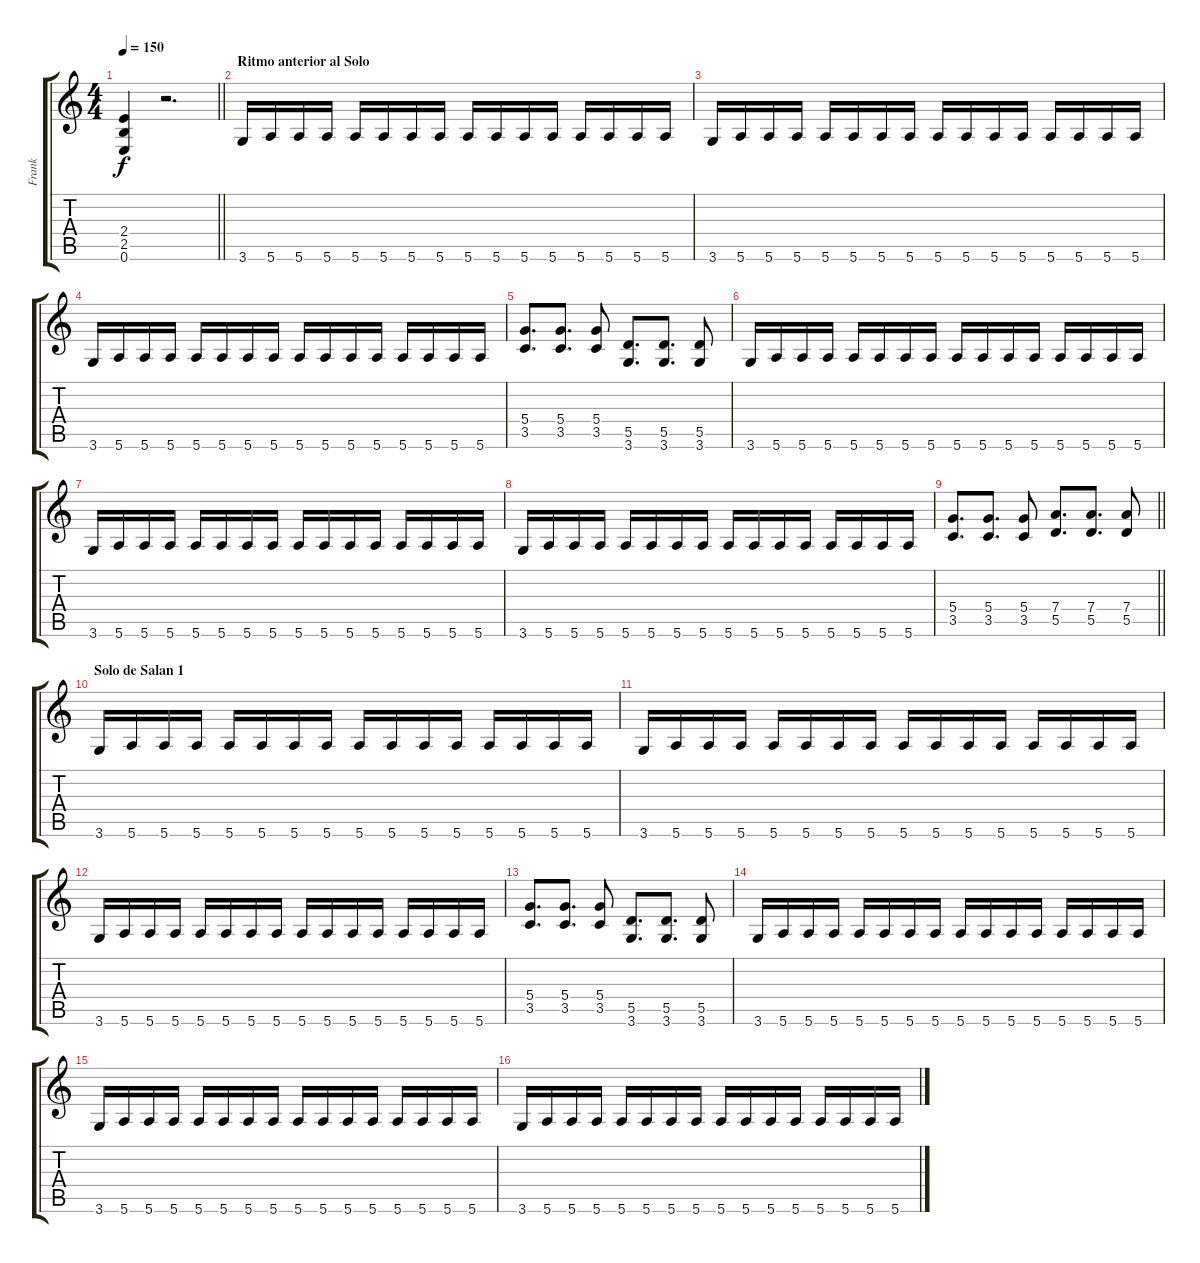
\track ("Frank" "Frank") {instrument acousticguitarsteel}
\staff {score tabs}
\tuning (E4 B3 G3 D3 A2 E2) {hide}
\ts (4 4)
\tempo 150
\clef g2
\barLineRight lightlight
\ks c
(2.4 2.5 0.6).4{dy f} r.2{d} |
\section ("" "Ritmo anterior al Solo")
3.6.16 5.6.16 5.6.16 5.6.16 5.6.16 5.6.16 5.6.16 5.6.16 5.6.16 5.6.16 5.6.16 5.6.16 5.6.16 5.6.16 5.6.16 5.6.16 |
3.6.16 5.6.16 5.6.16 5.6.16 5.6.16 5.6.16 5.6.16 5.6.16 5.6.16 5.6.16 5.6.16 5.6.16 5.6.16 5.6.16 5.6.16 5.6.16 |
3.6.16 5.6.16 5.6.16 5.6.16 5.6.16 5.6.16 5.6.16 5.6.16 5.6.16 5.6.16 5.6.16 5.6.16 5.6.16 5.6.16 5.6.16 5.6.16 |
(5.4 3.5).8{d} (5.4 3.5).8{d} (5.4 3.5).8 (5.5 3.6).8{d} (5.5 3.6).8{d} (5.5 3.6).8 |
3.6.16 5.6.16 5.6.16 5.6.16 5.6.16 5.6.16 5.6.16 5.6.16 5.6.16 5.6.16 5.6.16 5.6.16 5.6.16 5.6.16 5.6.16 5.6.16 |
3.6.16 5.6.16 5.6.16 5.6.16 5.6.16 5.6.16 5.6.16 5.6.16 5.6.16 5.6.16 5.6.16 5.6.16 5.6.16 5.6.16 5.6.16 5.6.16 |
3.6.16 5.6.16 5.6.16 5.6.16 5.6.16 5.6.16 5.6.16 5.6.16 5.6.16 5.6.16 5.6.16 5.6.16 5.6.16 5.6.16 5.6.16 5.6.16 |
\barLineRight lightlight
(5.4 3.5).8{d} (5.4 3.5).8{d} (5.4 3.5).8 (7.4 5.5).8{d} (7.4 5.5).8{d} (7.4 5.5).8 |
\section ("" "Solo de Salan 1")
3.6.16 5.6.16 5.6.16 5.6.16 5.6.16 5.6.16 5.6.16 5.6.16 5.6.16 5.6.16 5.6.16 5.6.16 5.6.16 5.6.16 5.6.16 5.6.16 |
3.6.16 5.6.16 5.6.16 5.6.16 5.6.16 5.6.16 5.6.16 5.6.16 5.6.16 5.6.16 5.6.16 5.6.16 5.6.16 5.6.16 5.6.16 5.6.16 |
3.6.16 5.6.16 5.6.16 5.6.16 5.6.16 5.6.16 5.6.16 5.6.16 5.6.16 5.6.16 5.6.16 5.6.16 5.6.16 5.6.16 5.6.16 5.6.16 |
(5.4 3.5).8{d} (5.4 3.5).8{d} (5.4 3.5).8 (5.5 3.6).8{d} (5.5 3.6).8{d} (5.5 3.6).8 |
3.6.16 5.6.16 5.6.16 5.6.16 5.6.16 5.6.16 5.6.16 5.6.16 5.6.16 5.6.16 5.6.16 5.6.16 5.6.16 5.6.16 5.6.16 5.6.16 |
3.6.16 5.6.16 5.6.16 5.6.16 5.6.16 5.6.16 5.6.16 5.6.16 5.6.16 5.6.16 5.6.16 5.6.16 5.6.16 5.6.16 5.6.16 5.6.16 |
3.6.16 5.6.16 5.6.16 5.6.16 5.6.16 5.6.16 5.6.16 5.6.16 5.6.16 5.6.16 5.6.16 5.6.16 5.6.16 5.6.16 5.6.16 5.6.16
